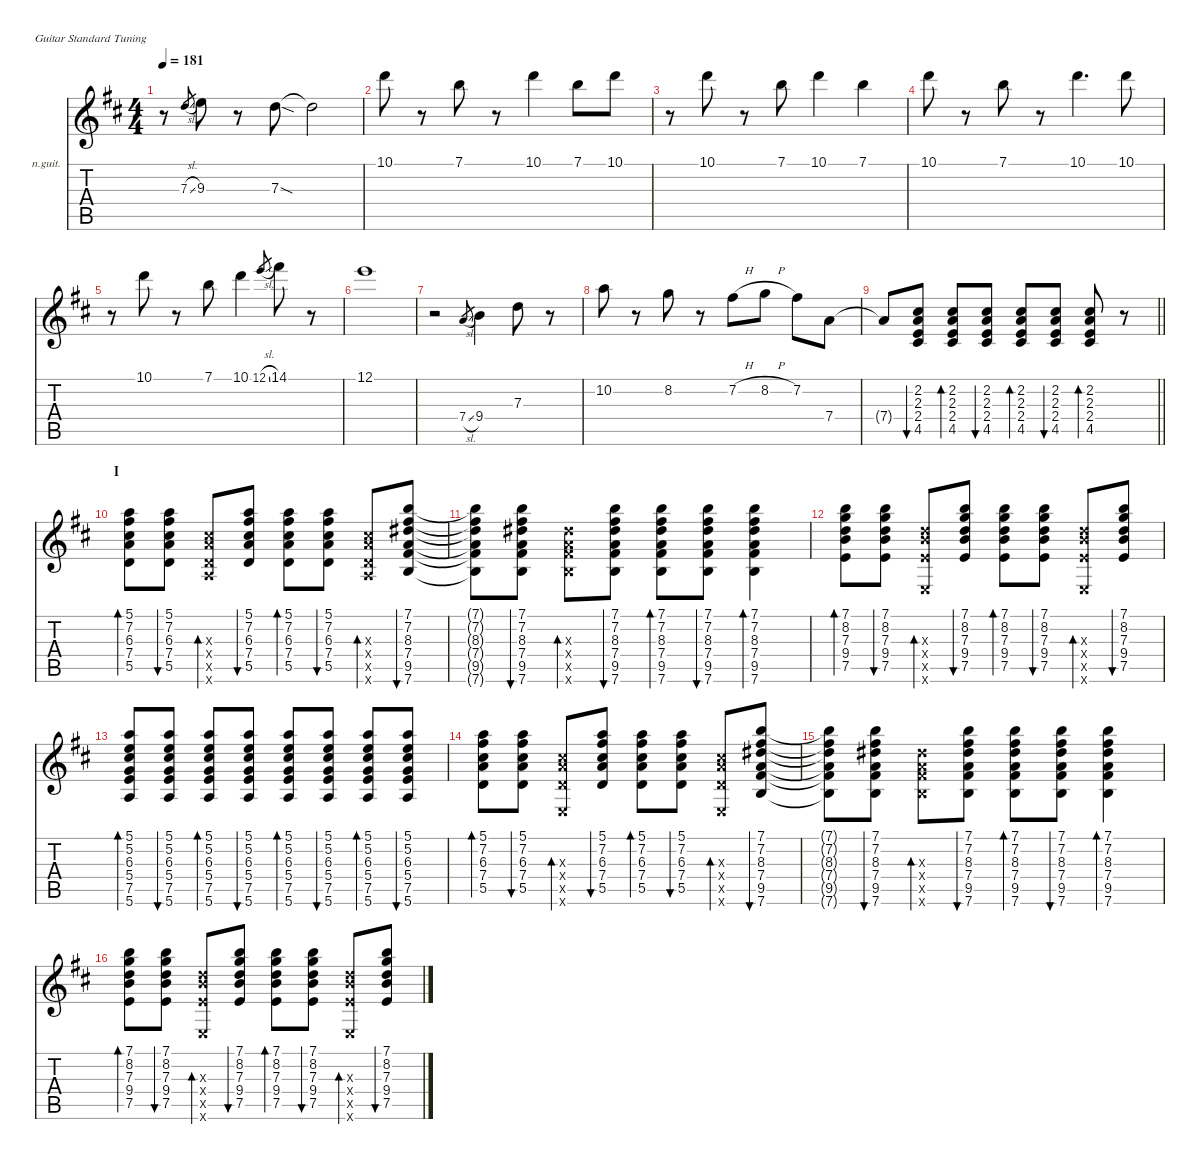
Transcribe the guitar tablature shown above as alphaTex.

\hideDynamics
\bracketExtendMode nobrackets
\firstSystemTrackNameOrientation horizontal
\otherSystemsTrackNameOrientation horizontal
\track ("A.Guitar 2" "n.guit.") {instrument acousticguitarnylon}
\staff {score tabs}
\tuning (E4 B3 G3 D3 A2 E2)
\ts (4 4)
\tempo 181
\clef g2
\ks d
r.8{dy f} 7.3{sl acc forcenatural}.8{gr dy mf} 9.3{acc forcenatural}.8{dy f} r.8 7.3{sod acc forcenatural}.8 7.3{t acc forcenatural}.2 |
10.1{acc forcenatural}.8 r.8 7.1{acc forcenatural}.8 r.8 10.1{acc forcenatural}.4 7.1{acc forcenatural}.8 10.1{acc forcenatural}.8 |
r.8 10.1{acc forcenatural}.8 r.8 7.1{acc forcenatural}.8 10.1{acc forcenatural}.4 7.1{acc forcenatural}.4 |
10.1{acc forcenatural}.8 r.8 7.1{acc forcenatural}.8 r.8 10.1{acc forcenatural}.4{d} 10.1{acc forcenatural}.8 |
r.8 10.1{acc forcenatural}.8 r.8 7.1{acc forcenatural}.8 10.1{acc forcenatural}.4 12.1{sl acc forcenatural}.8{gr dy mf} 14.1{acc #}.8{dy f} r.8 |
12.1{acc forcenatural}.1 |
r.2 7.4{sl acc forcenatural}.8{gr dy mf} 9.4{acc forcenatural}.4{dy f} 7.3{acc forcenatural}.8 r.8 |
10.2{acc forcenatural}.8 r.8 8.2{acc forcenatural}.8 r.8 7.2{h acc #}.8 8.2{h acc forcenatural}.8 7.2{acc #}.8 7.4{acc forcenatural}.8 |
\barLineRight lightlight
7.4{t acc forcenatural}.8 (2.2{acc #} 2.3{acc forcenatural} 2.4{acc forcenatural} 4.5{acc #}).8{bu 60} (2.2{acc #} 2.3{acc forcenatural} 2.4{acc forcenatural} 4.5{acc #}).8{bd 60} (2.2{acc #} 2.3{acc forcenatural} 2.4{acc forcenatural} 4.5{acc #}).8{bu 60} (2.2{acc #} 2.3{acc forcenatural} 2.4{acc forcenatural} 4.5{acc #}).8{bd 60} (2.2{acc #} 2.3{acc forcenatural} 2.4{acc forcenatural} 4.5{acc #}).8{bu 60} (2.2{acc #} 2.3{acc forcenatural} 2.4{acc forcenatural} 4.5{acc #}).8{bd 60} r.8 |
\section ("" "I")
(5.1{acc forcenatural} 7.2{acc #} 6.3{acc #} 7.4{acc forcenatural} 5.5{acc forcenatural}).8{bd 60} (5.1{acc forcenatural} 7.2{acc #} 6.3{acc #} 7.4{acc forcenatural} 5.5{acc forcenatural}).8{bu 30} (6.3{x acc #} 7.4{x acc forcenatural} 5.5{x acc forcenatural} 5.6{x acc forcenatural}).8{bd 60} (5.1{acc forcenatural} 7.2{acc #} 6.3{acc #} 7.4{acc forcenatural} 5.5{acc forcenatural}).8{bu 60} (5.1{acc forcenatural} 7.2{acc #} 6.3{acc #} 7.4{acc forcenatural} 5.5{acc forcenatural}).8{bd 60} (5.1{acc forcenatural} 7.2{acc #} 6.3{acc #} 7.4{acc forcenatural} 5.5{acc forcenatural}).8{bu 60} (6.3{x acc #} 7.4{x acc forcenatural} 5.5{x acc forcenatural} 5.6{x acc forcenatural}).8{bd 60} (7.1{acc forcenatural} 7.2{acc #} 8.3{acc #} 7.4{acc forcenatural} 9.5{acc #} 7.6{acc forcenatural}).8{bu 60} |
(7.1{t acc forcenatural} 7.2{t acc #} 8.3{t acc #} 7.4{t acc forcenatural} 9.5{t acc #} 7.6{t acc forcenatural}).8 (7.1{acc forcenatural} 7.2{acc #} 8.3{acc #} 7.4{acc forcenatural} 9.5{acc #} 7.6{acc forcenatural}).8{bu 30} (8.3{x acc #} 7.4{x acc forcenatural} 9.5{x acc #} 7.6{x acc forcenatural}).8{bd 30} (7.1{acc forcenatural} 7.2{acc #} 8.3{acc #} 7.4{acc forcenatural} 9.5{acc #} 7.6{acc forcenatural}).8{bu 30} (7.1{acc forcenatural} 7.2{acc #} 8.3{acc #} 7.4{acc forcenatural} 9.5{acc #} 7.6{acc forcenatural}).8{bd 30} (7.1{acc forcenatural} 7.2{acc #} 8.3{acc #} 7.4{acc forcenatural} 9.5{acc #} 7.6{acc forcenatural}).8{bu 30} (7.1{acc forcenatural} 7.2{acc #} 8.3{acc #} 7.4{acc forcenatural} 9.5{acc #} 7.6{acc forcenatural}).4{bd 30} |
(7.1{acc forcenatural} 8.2{acc forcenatural} 7.3{acc forcenatural} 9.4{acc forcenatural} 7.5{acc forcenatural}).8{bd 30} (7.1{acc forcenatural} 8.2{acc forcenatural} 7.3{acc forcenatural} 9.4{acc forcenatural} 7.5{acc forcenatural}).8{bu 30} (7.3{x acc forcenatural} 9.4{x acc forcenatural} 7.5{x acc forcenatural} 0.6{x acc forcenatural}).8{bd 30} (7.1{acc forcenatural} 8.2{acc forcenatural} 7.3{acc forcenatural} 9.4{acc forcenatural} 7.5{acc forcenatural}).8{bu 30} (7.1{acc forcenatural} 8.2{acc forcenatural} 7.3{acc forcenatural} 9.4{acc forcenatural} 7.5{acc forcenatural}).8{bd 30} (7.1{acc forcenatural} 8.2{acc forcenatural} 7.3{acc forcenatural} 9.4{acc forcenatural} 7.5{acc forcenatural}).8{bu 30} (7.3{x acc forcenatural} 9.4{x acc forcenatural} 7.5{x acc forcenatural} 0.6{x acc forcenatural}).8{bd 30} (7.1{acc forcenatural} 8.2{acc forcenatural} 7.3{acc forcenatural} 9.4{acc forcenatural} 7.5{acc forcenatural}).8{bu 30} |
(5.1{acc forcenatural} 5.2{acc forcenatural} 6.3{acc #} 5.4{acc forcenatural} 7.5{acc forcenatural} 5.6{acc forcenatural}).8{bd 30} (5.1{acc forcenatural} 5.2{acc forcenatural} 6.3{acc #} 5.4{acc forcenatural} 7.5{acc forcenatural} 5.6{acc forcenatural}).8{bu 30} (5.1{acc forcenatural} 5.2{acc forcenatural} 6.3{acc #} 5.4{acc forcenatural} 7.5{acc forcenatural} 5.6{acc forcenatural}).8{bd 30} (5.1{acc forcenatural} 5.2{acc forcenatural} 6.3{acc #} 5.4{acc forcenatural} 7.5{acc forcenatural} 5.6{acc forcenatural}).8{bu 30} (5.1{acc forcenatural} 5.2{acc forcenatural} 6.3{acc #} 5.4{acc forcenatural} 7.5{acc forcenatural} 5.6{acc forcenatural}).8{bd 30} (5.1{acc forcenatural} 5.2{acc forcenatural} 6.3{acc #} 5.4{acc forcenatural} 7.5{acc forcenatural} 5.6{acc forcenatural}).8{bu 30} (5.1{acc forcenatural} 5.2{acc forcenatural} 6.3{acc #} 5.4{acc forcenatural} 7.5{acc forcenatural} 5.6{acc forcenatural}).8{bd 30} (5.1{acc forcenatural} 5.2{acc forcenatural} 6.3{acc #} 5.4{acc forcenatural} 7.5{acc forcenatural} 5.6{acc forcenatural}).8{bu 30} |
(5.1{acc forcenatural} 7.2{acc #} 6.3{acc #} 7.4{acc forcenatural} 5.5{acc forcenatural}).8{bd 30} (5.1{acc forcenatural} 7.2{acc #} 6.3{acc #} 7.4{acc forcenatural} 5.5{acc forcenatural}).8{bu 30} (6.3{x acc #} 7.4{x acc forcenatural} 5.5{x acc forcenatural} 0.6{x acc forcenatural}).8{bd 30} (5.1{acc forcenatural} 7.2{acc #} 6.3{acc #} 7.4{acc forcenatural} 5.5{acc forcenatural}).8{bu 30} (5.1{acc forcenatural} 7.2{acc #} 6.3{acc #} 7.4{acc forcenatural} 5.5{acc forcenatural}).8{bd 30} (5.1{acc forcenatural} 7.2{acc #} 6.3{acc #} 7.4{acc forcenatural} 5.5{acc forcenatural}).8{bu 30} (6.3{x acc #} 7.4{x acc forcenatural} 5.5{x acc forcenatural} 0.6{x acc forcenatural}).8{bd 30} (7.1{acc forcenatural} 7.2{acc #} 8.3{acc #} 7.4{acc forcenatural} 9.5{acc #} 7.6{acc forcenatural}).8{bu 30} |
(7.1{t acc forcenatural} 7.2{t acc #} 8.3{t acc #} 7.4{t acc forcenatural} 9.5{t acc #} 7.6{t acc forcenatural}).8 (7.1{acc forcenatural} 7.2{acc #} 8.3{acc #} 7.4{acc forcenatural} 9.5{acc #} 7.6{acc forcenatural}).8{bu 30} (8.3{x acc #} 7.4{x acc forcenatural} 9.5{x acc #} 7.6{x acc forcenatural}).8{bd 30} (7.1{acc forcenatural} 7.2{acc #} 8.3{acc #} 7.4{acc forcenatural} 9.5{acc #} 7.6{acc forcenatural}).8{bu 30} (7.1{acc forcenatural} 7.2{acc #} 8.3{acc #} 7.4{acc forcenatural} 9.5{acc #} 7.6{acc forcenatural}).8{bd 30} (7.1{acc forcenatural} 7.2{acc #} 8.3{acc #} 7.4{acc forcenatural} 9.5{acc #} 7.6{acc forcenatural}).8{bu 30} (7.1{acc forcenatural} 7.2{acc #} 8.3{acc #} 7.4{acc forcenatural} 9.5{acc #} 7.6{acc forcenatural}).4{bd 30} |
(7.1{acc forcenatural} 8.2{acc forcenatural} 7.3{acc forcenatural} 9.4{acc forcenatural} 7.5{acc forcenatural}).8{bd 30} (7.1{acc forcenatural} 8.2{acc forcenatural} 7.3{acc forcenatural} 9.4{acc forcenatural} 7.5{acc forcenatural}).8{bu 30} (7.3{x acc forcenatural} 9.4{x acc forcenatural} 7.5{x acc forcenatural} 0.6{x acc forcenatural}).8{bd 30} (7.1{acc forcenatural} 8.2{acc forcenatural} 7.3{acc forcenatural} 9.4{acc forcenatural} 7.5{acc forcenatural}).8{bu 30} (7.1{acc forcenatural} 8.2{acc forcenatural} 7.3{acc forcenatural} 9.4{acc forcenatural} 7.5{acc forcenatural}).8{bd 30} (7.1{acc forcenatural} 8.2{acc forcenatural} 7.3{acc forcenatural} 9.4{acc forcenatural} 7.5{acc forcenatural}).8{bu 30} (7.3{x acc forcenatural} 9.4{x acc forcenatural} 7.5{x acc forcenatural} 0.6{x acc forcenatural}).8{bd 30} (7.1{acc forcenatural} 8.2{acc forcenatural} 7.3{acc forcenatural} 9.4{acc forcenatural} 7.5{acc forcenatural}).8{bu 30}
